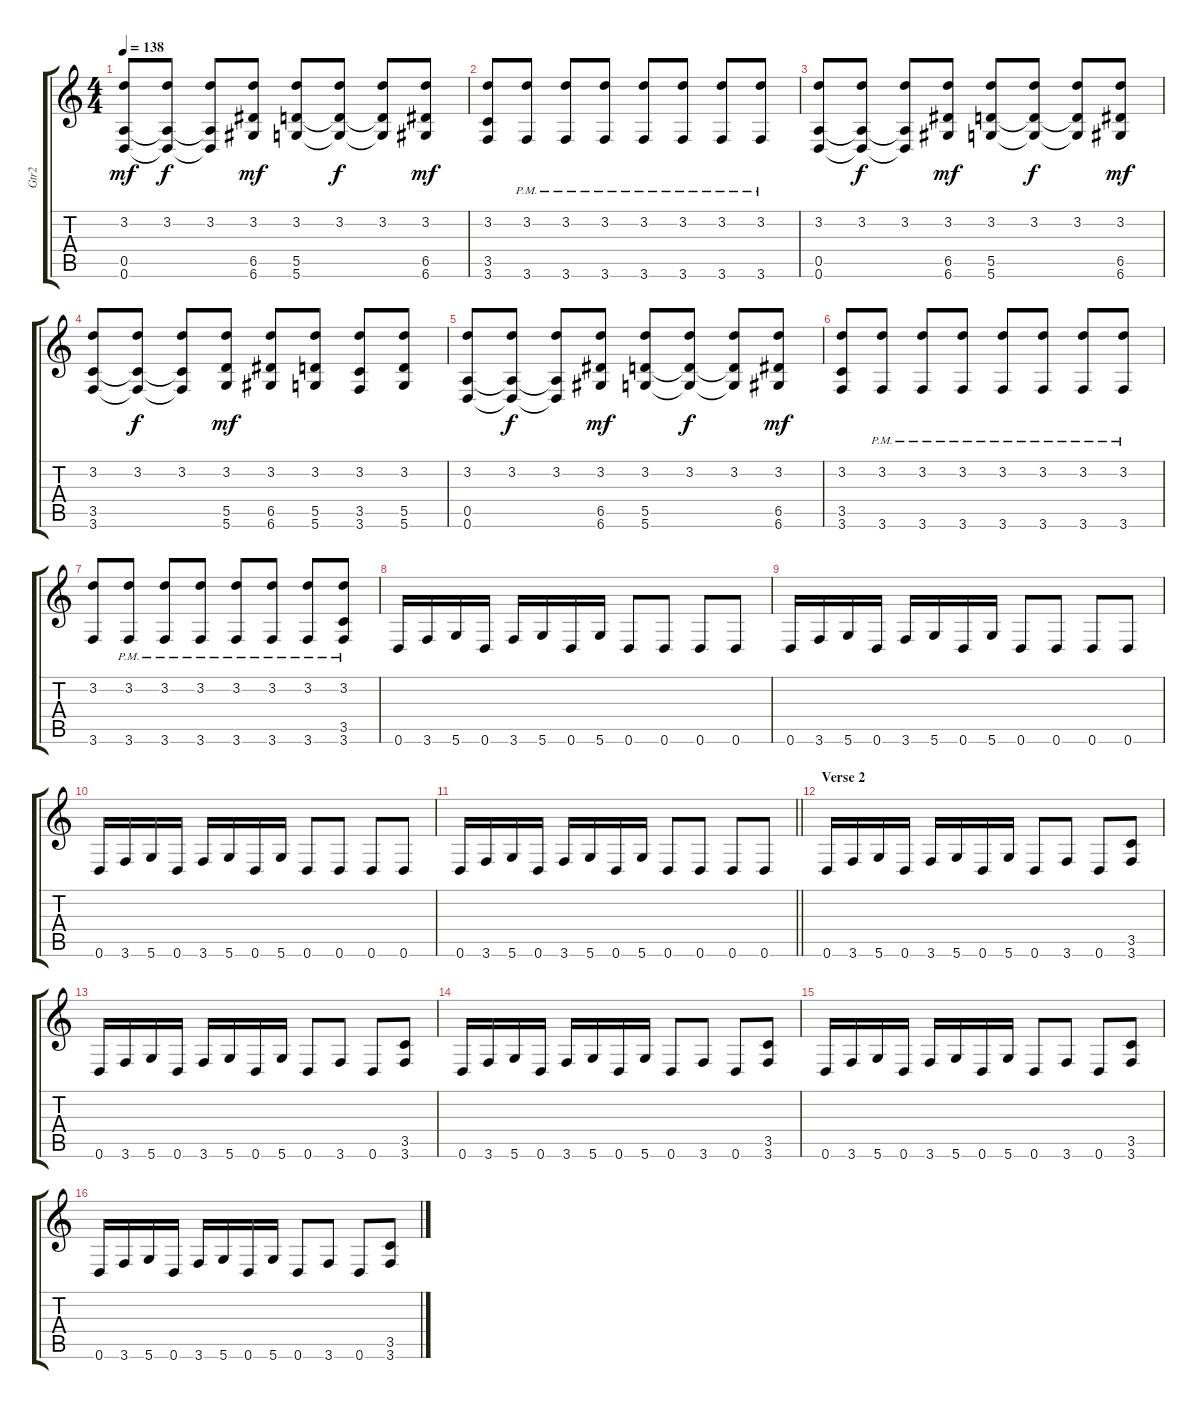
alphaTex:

\track ("Gtr2" "Gtr2") {instrument distortionguitar}
\staff {score tabs}
\tuning (E4 B3 G3 D3 A2 D2) {hide}
\ts (4 4)
\tempo 138
\clef g2
\ks c
(3.2 0.5 0.6).8{dy mf} (3.2 0.5{t} 0.6{t}).8{dy f} (3.2 0.5{t} 0.6{t}).8 (3.2 6.5 6.6).8{dy mf} (3.2 5.5 5.6).8 (3.2 5.5{t} 5.6{t}).8{dy f} (3.2 5.5{t} 5.6{t}).8 (3.2 6.5 6.6).8{dy mf} |
(3.2 3.5 3.6).8 (3.2 3.6{pm}).8 (3.2 3.6{pm}).8 (3.2 3.6{pm}).8 (3.2 3.6{pm}).8 (3.2 3.6{pm}).8 (3.2 3.6{pm}).8 (3.2 3.6{pm}).8 |
(3.2 0.5 0.6).8{volume 9} (3.2 0.5{t} 0.6{t}).8{dy f} (3.2 0.5{t} 0.6{t}).8 (3.2 6.5 6.6).8{dy mf} (3.2 5.5 5.6).8 (3.2 5.5{t} 5.6{t}).8{dy f} (3.2 5.5{t} 5.6{t}).8 (3.2 6.5 6.6).8{dy mf} |
(3.2 3.5 3.6).8 (3.2 3.5{t} 3.6{t}).8{dy f} (3.2 3.5{t} 3.6{t}).8 (3.2 5.5 5.6).8{dy mf} (3.2 6.5 6.6).8 (3.2 5.5 5.6).8 (3.2 3.5 3.6).8 (3.2 5.5 5.6).8 |
(3.2 0.5 0.6).8 (3.2 0.5{t} 0.6{t}).8{dy f} (3.2 0.5{t} 0.6{t}).8 (3.2 6.5 6.6).8{dy mf} (3.2 5.5 5.6).8 (3.2 5.5{t} 5.6{t}).8{dy f} (3.2 5.5{t} 5.6{t}).8 (3.2 6.5 6.6).8{dy mf} |
(3.2 3.5 3.6).8 (3.2 3.6{pm}).8 (3.2 3.6{pm}).8 (3.2 3.6{pm}).8 (3.2 3.6{pm}).8 (3.2 3.6{pm}).8 (3.2 3.6{pm}).8 (3.2 3.6{pm}).8 |
(3.2 3.6).8 (3.2 3.6{pm}).8 (3.2 3.6{pm}).8 (3.2 3.6{pm}).8 (3.2 3.6{pm}).8 (3.2 3.6{pm}).8 (3.2 3.6{pm}).8 (3.2 3.5 3.6{pm}).8 |
0.6.16{volume 16} 3.6.16 5.6.16 0.6.16 3.6.16 5.6.16 0.6.16 5.6.16 0.6.8 0.6.8 0.6.8 0.6.8 |
0.6.16{volume 16} 3.6.16 5.6.16 0.6.16 3.6.16 5.6.16 0.6.16 5.6.16 0.6.8 0.6.8 0.6.8 0.6.8 |
0.6.16{volume 16} 3.6.16 5.6.16 0.6.16 3.6.16 5.6.16 0.6.16 5.6.16 0.6.8 0.6.8 0.6.8 0.6.8 |
\barLineRight lightlight
0.6.16 3.6.16 5.6.16 0.6.16 3.6.16 5.6.16 0.6.16 5.6.16 0.6.8 0.6.8 0.6.8 0.6.8 |
\section ("" "Verse 2")
0.6.16 3.6.16 5.6.16 0.6.16 3.6.16 5.6.16 0.6.16 5.6.16 0.6.8 3.6.8 0.6.8 (3.5 3.6).8 |
0.6.16 3.6.16 5.6.16 0.6.16 3.6.16 5.6.16 0.6.16 5.6.16 0.6.8 3.6.8 0.6.8 (3.5 3.6).8 |
0.6.16 3.6.16 5.6.16 0.6.16 3.6.16 5.6.16 0.6.16 5.6.16 0.6.8 3.6.8 0.6.8 (3.5 3.6).8 |
0.6.16 3.6.16 5.6.16 0.6.16 3.6.16 5.6.16 0.6.16 5.6.16 0.6.8 3.6.8 0.6.8 (3.5 3.6).8 |
0.6.16 3.6.16 5.6.16 0.6.16 3.6.16 5.6.16 0.6.16 5.6.16 0.6.8 3.6.8 0.6.8 (3.5 3.6).8
